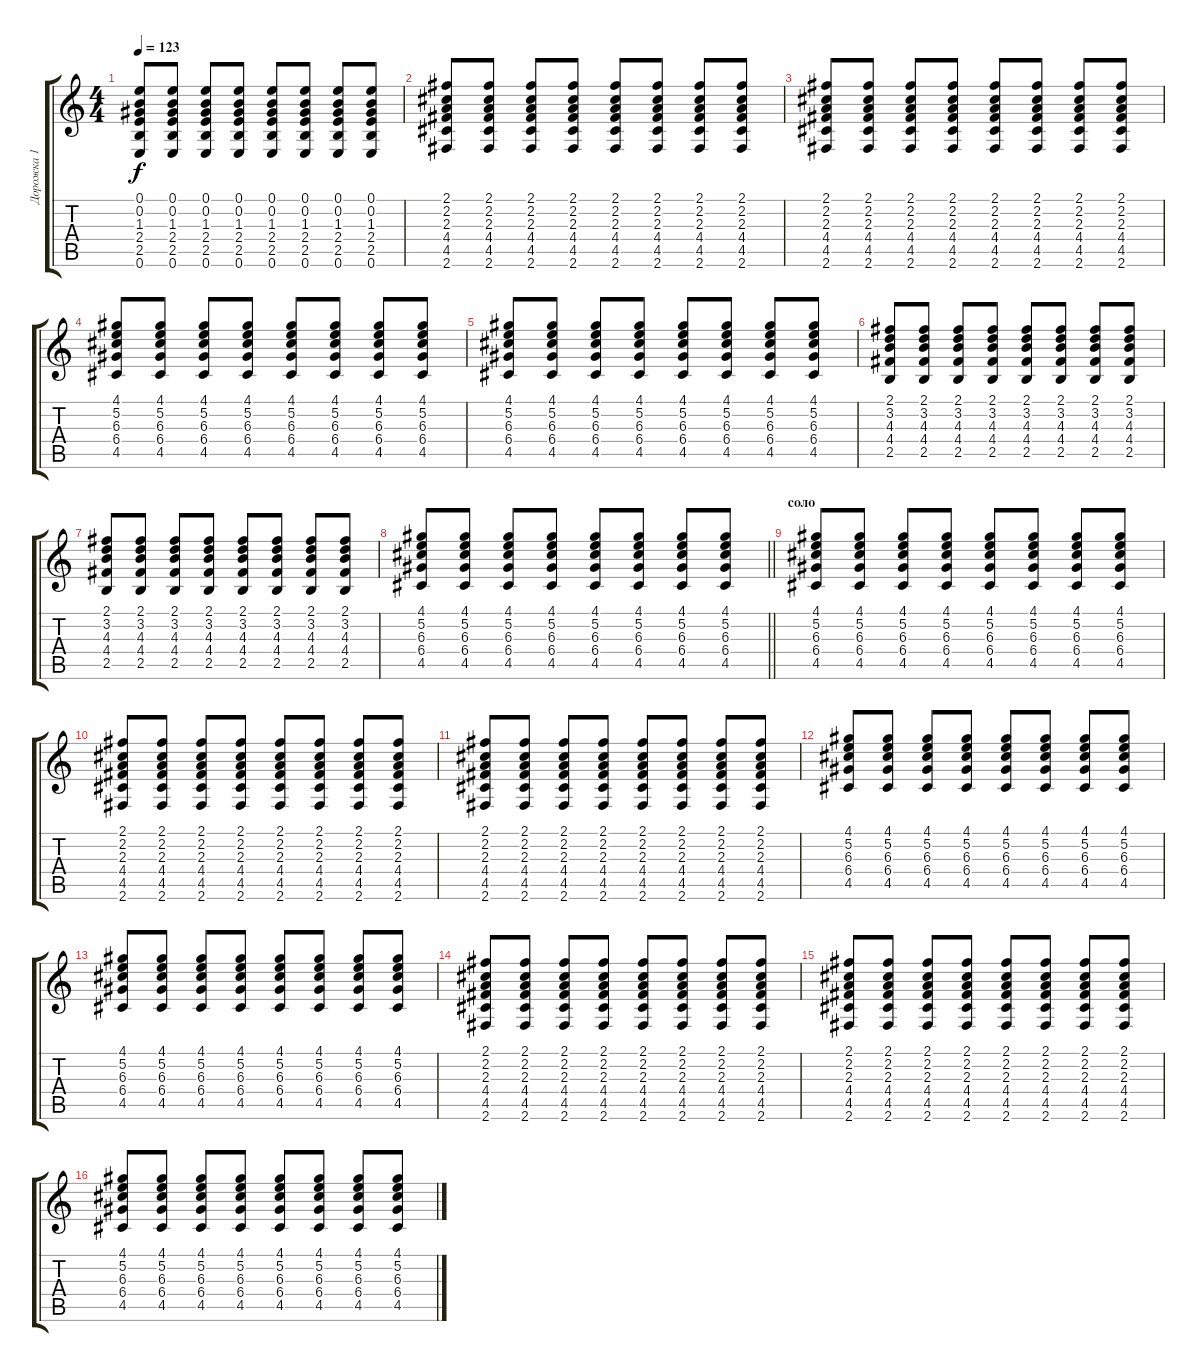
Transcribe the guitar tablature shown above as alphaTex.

\track ("Дорожка 1" "Дорожка 1") {instrument acousticguitarsteel}
\staff {score tabs}
\tuning (E4 B3 G3 D3 A2 E2) {hide}
\ts (4 4)
\tempo 123
\clef g2
\ks c
(0.1 0.2 1.3 2.4 2.5 0.6).8{dy f} (0.1 0.2 1.3 2.4 2.5 0.6).8 (0.1 0.2 1.3 2.4 2.5 0.6).8 (0.1 0.2 1.3 2.4 2.5 0.6).8 (0.1 0.2 1.3 2.4 2.5 0.6).8 (0.1 0.2 1.3 2.4 2.5 0.6).8 (0.1 0.2 1.3 2.4 2.5 0.6).8 (0.1 0.2 1.3 2.4 2.5 0.6).8 |
(2.1 2.2 2.3 4.4 4.5 2.6).8 (2.1 2.2 2.3 4.4 4.5 2.6).8 (2.1 2.2 2.3 4.4 4.5 2.6).8 (2.1 2.2 2.3 4.4 4.5 2.6).8 (2.1 2.2 2.3 4.4 4.5 2.6).8 (2.1 2.2 2.3 4.4 4.5 2.6).8 (2.1 2.2 2.3 4.4 4.5 2.6).8 (2.1 2.2 2.3 4.4 4.5 2.6).8 |
(2.1 2.2 2.3 4.4 4.5 2.6).8 (2.1 2.2 2.3 4.4 4.5 2.6).8 (2.1 2.2 2.3 4.4 4.5 2.6).8 (2.1 2.2 2.3 4.4 4.5 2.6).8 (2.1 2.2 2.3 4.4 4.5 2.6).8 (2.1 2.2 2.3 4.4 4.5 2.6).8 (2.1 2.2 2.3 4.4 4.5 2.6).8 (2.1 2.2 2.3 4.4 4.5 2.6).8 |
(4.1 5.2 6.3 6.4 4.5).8 (4.1 5.2 6.3 6.4 4.5).8 (4.1 5.2 6.3 6.4 4.5).8 (4.1 5.2 6.3 6.4 4.5).8 (4.1 5.2 6.3 6.4 4.5).8 (4.1 5.2 6.3 6.4 4.5).8 (4.1 5.2 6.3 6.4 4.5).8 (4.1 5.2 6.3 6.4 4.5).8 |
(4.1 5.2 6.3 6.4 4.5).8 (4.1 5.2 6.3 6.4 4.5).8 (4.1 5.2 6.3 6.4 4.5).8 (4.1 5.2 6.3 6.4 4.5).8 (4.1 5.2 6.3 6.4 4.5).8 (4.1 5.2 6.3 6.4 4.5).8 (4.1 5.2 6.3 6.4 4.5).8 (4.1 5.2 6.3 6.4 4.5).8 |
(2.1 3.2 4.3 4.4 2.5).8 (2.1 3.2 4.3 4.4 2.5).8 (2.1 3.2 4.3 4.4 2.5).8 (2.1 3.2 4.3 4.4 2.5).8 (2.1 3.2 4.3 4.4 2.5).8 (2.1 3.2 4.3 4.4 2.5).8 (2.1 3.2 4.3 4.4 2.5).8 (2.1 3.2 4.3 4.4 2.5).8 |
(2.1 3.2 4.3 4.4 2.5).8 (2.1 3.2 4.3 4.4 2.5).8 (2.1 3.2 4.3 4.4 2.5).8 (2.1 3.2 4.3 4.4 2.5).8 (2.1 3.2 4.3 4.4 2.5).8 (2.1 3.2 4.3 4.4 2.5).8 (2.1 3.2 4.3 4.4 2.5).8 (2.1 3.2 4.3 4.4 2.5).8 |
\barLineRight lightlight
(4.1 5.2 6.3 6.4 4.5).8 (4.1 5.2 6.3 6.4 4.5).8 (4.1 5.2 6.3 6.4 4.5).8 (4.1 5.2 6.3 6.4 4.5).8 (4.1 5.2 6.3 6.4 4.5).8 (4.1 5.2 6.3 6.4 4.5).8 (4.1 5.2 6.3 6.4 4.5).8 (4.1 5.2 6.3 6.4 4.5).8 |
\section ("" "соло")
(4.1 5.2 6.3 6.4 4.5).8 (4.1 5.2 6.3 6.4 4.5).8 (4.1 5.2 6.3 6.4 4.5).8 (4.1 5.2 6.3 6.4 4.5).8 (4.1 5.2 6.3 6.4 4.5).8 (4.1 5.2 6.3 6.4 4.5).8 (4.1 5.2 6.3 6.4 4.5).8 (4.1 5.2 6.3 6.4 4.5).8 |
(2.1 2.2 2.3 4.4 4.5 2.6).8 (2.1 2.2 2.3 4.4 4.5 2.6).8 (2.1 2.2 2.3 4.4 4.5 2.6).8 (2.1 2.2 2.3 4.4 4.5 2.6).8 (2.1 2.2 2.3 4.4 4.5 2.6).8 (2.1 2.2 2.3 4.4 4.5 2.6).8 (2.1 2.2 2.3 4.4 4.5 2.6).8 (2.1 2.2 2.3 4.4 4.5 2.6).8 |
(2.1 2.2 2.3 4.4 4.5 2.6).8 (2.1 2.2 2.3 4.4 4.5 2.6).8 (2.1 2.2 2.3 4.4 4.5 2.6).8 (2.1 2.2 2.3 4.4 4.5 2.6).8 (2.1 2.2 2.3 4.4 4.5 2.6).8 (2.1 2.2 2.3 4.4 4.5 2.6).8 (2.1 2.2 2.3 4.4 4.5 2.6).8 (2.1 2.2 2.3 4.4 4.5 2.6).8 |
(4.1 5.2 6.3 6.4 4.5).8 (4.1 5.2 6.3 6.4 4.5).8 (4.1 5.2 6.3 6.4 4.5).8 (4.1 5.2 6.3 6.4 4.5).8 (4.1 5.2 6.3 6.4 4.5).8 (4.1 5.2 6.3 6.4 4.5).8 (4.1 5.2 6.3 6.4 4.5).8 (4.1 5.2 6.3 6.4 4.5).8 |
(4.1 5.2 6.3 6.4 4.5).8 (4.1 5.2 6.3 6.4 4.5).8 (4.1 5.2 6.3 6.4 4.5).8 (4.1 5.2 6.3 6.4 4.5).8 (4.1 5.2 6.3 6.4 4.5).8 (4.1 5.2 6.3 6.4 4.5).8 (4.1 5.2 6.3 6.4 4.5).8 (4.1 5.2 6.3 6.4 4.5).8 |
(2.1 2.2 2.3 4.4 4.5 2.6).8 (2.1 2.2 2.3 4.4 4.5 2.6).8 (2.1 2.2 2.3 4.4 4.5 2.6).8 (2.1 2.2 2.3 4.4 4.5 2.6).8 (2.1 2.2 2.3 4.4 4.5 2.6).8 (2.1 2.2 2.3 4.4 4.5 2.6).8 (2.1 2.2 2.3 4.4 4.5 2.6).8 (2.1 2.2 2.3 4.4 4.5 2.6).8 |
(2.1 2.2 2.3 4.4 4.5 2.6).8 (2.1 2.2 2.3 4.4 4.5 2.6).8 (2.1 2.2 2.3 4.4 4.5 2.6).8 (2.1 2.2 2.3 4.4 4.5 2.6).8 (2.1 2.2 2.3 4.4 4.5 2.6).8 (2.1 2.2 2.3 4.4 4.5 2.6).8 (2.1 2.2 2.3 4.4 4.5 2.6).8 (2.1 2.2 2.3 4.4 4.5 2.6).8 |
(4.1 5.2 6.3 6.4 4.5).8 (4.1 5.2 6.3 6.4 4.5).8 (4.1 5.2 6.3 6.4 4.5).8 (4.1 5.2 6.3 6.4 4.5).8 (4.1 5.2 6.3 6.4 4.5).8 (4.1 5.2 6.3 6.4 4.5).8 (4.1 5.2 6.3 6.4 4.5).8 (4.1 5.2 6.3 6.4 4.5).8
